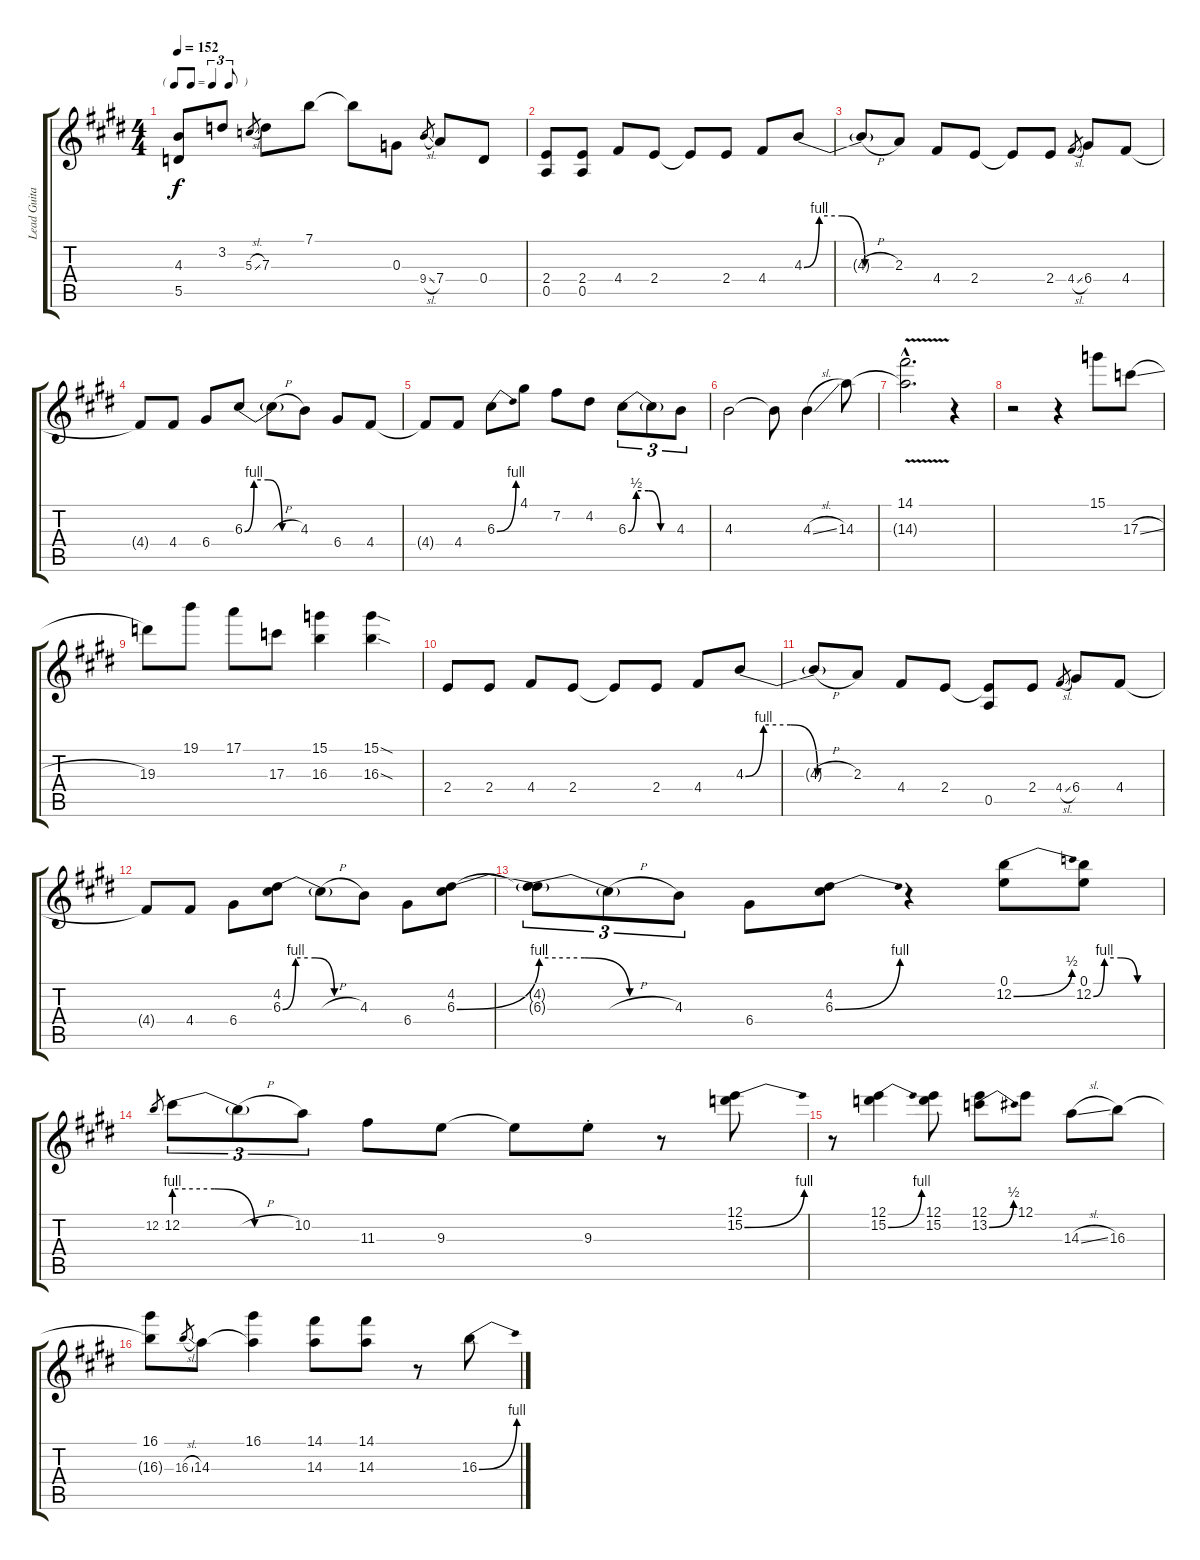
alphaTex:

\track ("Lead Guitar" "Lead Guita") {instrument overdrivenguitar}
\staff {score tabs}
\tuning (E4 B3 G3 D3 A2 E2) {hide}
\ts (4 4)
\tf triplet8th
\tempo 152
\clef g2
\ks c#minor
(4.3 5.5).8{dy f} 3.2.8 5.3{sl}.8{gr} 7.3.8 7.1.8 7.1{t}.8 0.3.8 9.4{sl}.8{gr} 7.4.8 0.4.8 |
\ks e
(2.4 0.5).8 (2.4 0.5).8 4.4.8 2.4.8 2.4{t}.8 2.4.8 4.4.8 4.3{be (custom 0 0 10 4 25 4 40 0 60 0)}.8 |
\ks c#minor
4.3{h t}.8 2.3.8 4.4.8 2.4.8 2.4{t}.8 2.4.8 4.4{sl}.8{gr} 6.4.8 4.4.8 |
4.4{t}.8 4.4.8 6.4.8 6.3{be (custom 0 0 10 4 25 4 40 0 60 0)}.8 6.3{h t}.8 4.3.8 6.4.8 4.4.8 |
4.4{t}.8 4.4.8 6.3{be (bend 0 0 60 4)}.8 4.1.8 7.2.8 4.2.8 6.3{be (custom 0 0 10 2 25 2 40 0 60 0)}.8{tu (3 2)} 6.3{t}.8{tu (3 2)} 4.3.8{tu (3 2)} |
\ks e
4.3.2 4.3{t}.8 4.3{sl}.4 14.3.8 |
\ks c#minor
(14.1{v hac} 14.3{v hac t}).2{d} r.4 |
r.2 r.4 15.1.8 17.3{sl}.8 |
19.3.8 19.1.8 17.1.8 17.3.8 (15.1 16.3).4 (15.1{sod} 16.3{sod}).4 |
\ks e
2.4.8 2.4.8 4.4.8 2.4.8 2.4{t}.8 2.4.8 4.4.8 4.3{be (custom 0 0 10 4 25 4 40 0 60 0)}.8 |
\ks c#minor
4.3{h t}.8 2.3.8 4.4.8 2.4.8 (2.4{t} 0.5).8 2.4.8 4.4{sl}.8{gr} 6.4.8 4.4.8 |
4.4{t}.8 4.4.8 6.4.8 (4.2 6.3{be (custom 0 0 10 4 25 4 40 0 60 0)}).8 6.3{h t}.8 4.3.8 6.4.8 (4.2 6.3{be (bend 0 0 60 4)}).8 |
(4.2{t} 6.3{be (custom 0 4 20 4 40 0 60 0) t}).8{tu (3 2)} 6.3{h t}.8{tu (3 2)} 4.3.8{tu (3 2)} 6.4.8 (4.2 6.3{be (bend 0 0 60 4)}).8 r.4 (0.1 12.2{be (bend 0 0 60 2)}).8 (0.1 12.2{be (custom 0 0 10 4 25 4 40 0 60 0)}).8 |
\ks e
12.2.8{gr} 12.2{be (custom 0 4 20 4 40 0 60 0)}.8{tu (3 2)} 12.2{h t}.8{tu (3 2)} 10.2.8{tu (3 2)} 11.3.8 9.3.8 9.3{t}.8 9.3{st}.8 r.8 (12.1 15.2{be (bend 0 0 60 4)}).8 |
\ks c#minor
r.8 (12.1 15.2{be (bend 0 0 60 4)}).4 (12.1 15.2).8 (12.1 13.2{be (bend 0 0 60 2)}).8 12.1.8 14.3{sl}.8 16.3.8 |
(16.1 16.3{t}).8 16.3{sl}.8{gr} 14.3.8 (16.1 14.3{t}).4 (14.1 14.3).8 (14.1 14.3).8 r.8 16.3{be (bend 0 0 60 4)}.8
